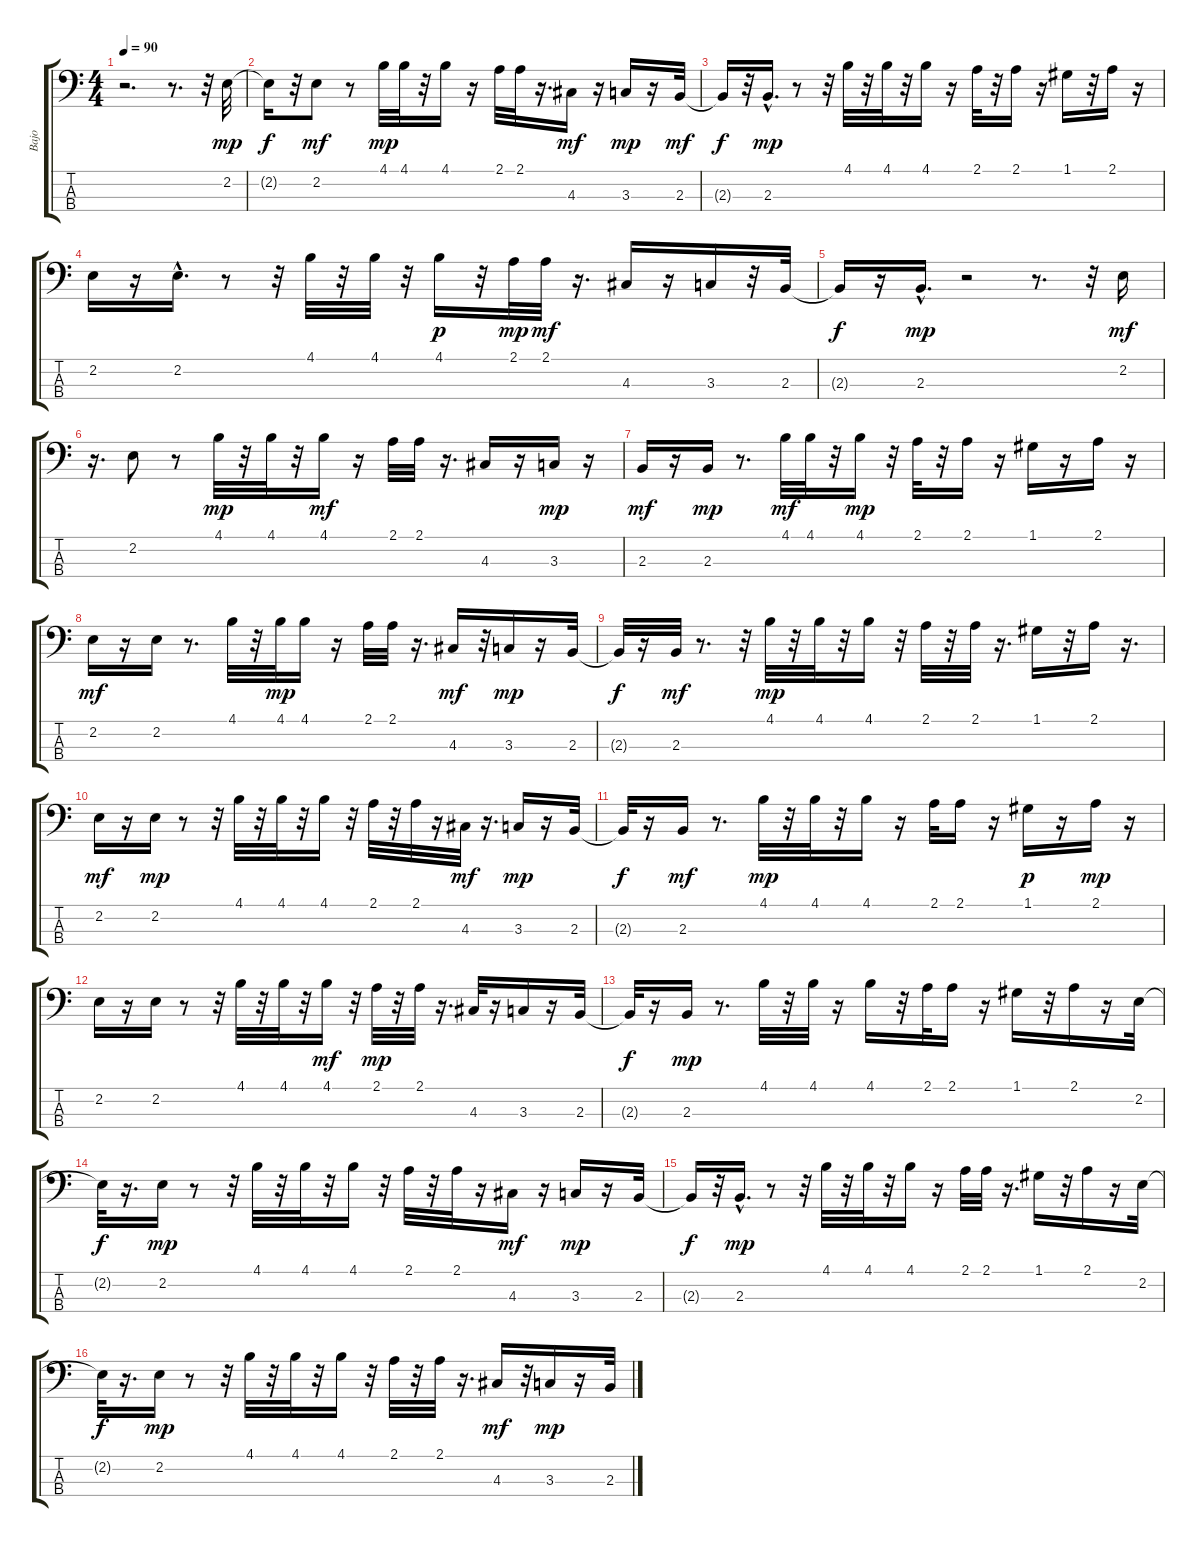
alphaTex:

\track ("Bajo" "Bajo") {instrument electricbassfinger}
\staff {score tabs}
\tuning (G2 D2 A1 E1) {hide}
\ts (4 4)
\tempo 90
\clef f4
\ks c
r.2{d dy mp instrument electricbassfinger} r.8{d} r.32 2.2.32 |
2.2{t}.16{dy f} r.32 2.2.8{dy mf} r.8 4.1.32{dy mp} 4.1.32 r.32 4.1.16 r.16 2.1.32 2.1.32 r.16{d} 4.3.16{dy mf} r.16 3.3.16{dy mp} r.16 2.3.32{dy mf} |
2.3{t}.16{dy f} r.32 2.3{hac}.16{d dy mp} r.8 r.32 4.1.32 r.32 4.1.32 r.32 4.1.16 r.16 2.1.32 r.32 2.1.16 r.16 1.1.16 r.32 2.1.16 r.16 |
2.2.16 r.16 2.2{hac}.16{d} r.8 r.32 4.1.32 r.32 4.1.32 r.32 4.1.16{dy p} r.32 2.1.32{dy mp} 2.1.32{dy mf} r.16{d} 4.3.16 r.16 3.3.16 r.32 2.3.32 |
2.3{t}.16{dy f} r.16 2.3{hac}.16{d dy mp} r.2 r.8{d} r.32 2.2.16{dy mf} |
r.16{d} 2.2.8 r.8 4.1.32{dy mp} r.32 4.1.32 r.32 4.1.16{dy mf} r.16 2.1.32 2.1.32 r.16{d} 4.3.16 r.16 3.3.16{dy mp} r.16 |
2.3.16{dy mf} r.16 2.3.16{dy mp} r.8{d} 4.1.32{dy mf} 4.1.32 r.32 4.1.16{dy mp} r.32 2.1.32 r.32 2.1.16 r.16 1.1.16 r.16 2.1.16 r.16 |
2.2.16{dy mf} r.16 2.2.16 r.8{d} 4.1.32 r.32 4.1.32{dy mp} 4.1.16 r.16 2.1.32 2.1.32 r.16{d} 4.3.16{dy mf} r.32 3.3.16{dy mp} r.16 2.3.32 |
2.3{t}.32{dy f} r.16 2.3.32{dy mf} r.8{d} r.32 4.1.32{dy mp} r.32 4.1.32 r.32 4.1.16 r.32 2.1.32 r.32 2.1.32 r.16{d} 1.1.16 r.32 2.1.16 r.16{d} |
2.2.16{dy mf} r.16 2.2.16{dy mp} r.8 r.32 4.1.32 r.32 4.1.32 r.32 4.1.16 r.32 2.1.32 r.32 2.1.32 r.16 4.3.32{dy mf} r.16{d} 3.3.16{dy mp} r.16 2.3.32 |
2.3{t}.32{dy f} r.16 2.3.16{dy mf} r.8{d} 4.1.32{dy mp} r.32 4.1.32 r.32 4.1.16 r.16 2.1.32 2.1.16 r.16 1.1.16{dy p} r.16 2.1.16{dy mp} r.16 |
2.2.16 r.16 2.2.16 r.8 r.32 4.1.32 r.32 4.1.32 r.32 4.1.16{dy mf} r.32 2.1.32{dy mp} r.32 2.1.32 r.16{d} 4.3.32 r.16 3.3.16 r.16 2.3.32 |
2.3{t}.32{dy f} r.16 2.3.16{dy mp} r.8{d} 4.1.32 r.32 4.1.32 r.16 4.1.16 r.32 2.1.32 2.1.16 r.16 1.1.16 r.32 2.1.16 r.16 2.2.32 |
2.2{t}.32{dy f} r.16{d} 2.2.16{dy mp} r.8 r.32 4.1.32 r.32 4.1.32 r.32 4.1.16 r.32 2.1.32 r.32 2.1.32 r.16 4.3.16{dy mf} r.16 3.3.16{dy mp} r.16 2.3.32 |
2.3{t}.16{dy f} r.32 2.3{hac}.16{d dy mp} r.8 r.32 4.1.32 r.32 4.1.32 r.32 4.1.16 r.16 2.1.32 2.1.32 r.16{d} 1.1.16 r.32 2.1.16 r.16 2.2.32 |
2.2{t}.32{dy f} r.16{d} 2.2.16{dy mp} r.8 r.32 4.1.32 r.32 4.1.32 r.32 4.1.16 r.32 2.1.32 r.32 2.1.32 r.16{d} 4.3.16{dy mf} r.32 3.3.16{dy mp} r.16 2.3.32
